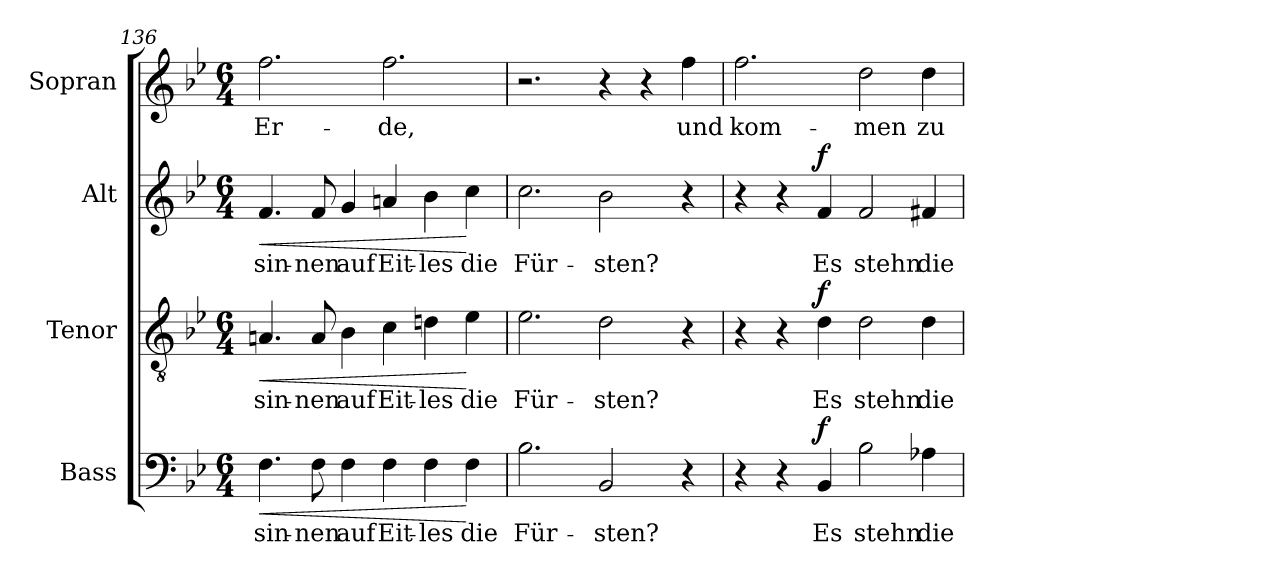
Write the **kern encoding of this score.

**kern	**text	**dynam	**kern	**text	**dynam	**kern	**text	**dynam	**kern	**text
*part4	*part4	*part4	*part3	*part3	*part3	*part2	*part2	*part2	*part1	*part1
*staff4	*staff4	*staff4	*staff3	*staff3	*staff3	*staff2	*staff2	*staff2	*staff1	*staff1
*I"Bass	*	*	*I"Tenor	*	*	*I"Alt	*	*	*I"Sopran	*
*I'B.	*	*	*I'T.	*	*	*I'A.	*	*	*I'S.	*
*clefF4	*	*	*clefGv2	*	*	*clefG2	*	*	*clefG2	*
*k[b-e-]	*	*	*k[b-e-]	*	*	*k[b-e-]	*	*	*k[b-e-]	*
*B-:	*	*	*B-:	*	*	*B-:	*	*	*B-:	*
*M6/4	*	*	*M6/4	*	*	*M6/4	*	*	*M6/4	*
=136	=136	=136	=136	=136	=136	=136	=136	=136	=136	=136
!	!LO:LY:b	!LO:HP:b	!	!LO:LY:b	!LO:HP:b	!	!LO:LY:b	!LO:HP:b	!	!LO:LY:b
4.F\	sin-	<	4.An/	sin-	<	4.f/	sin-	<	2.ff\	Er-
!	!LO:LY:b	!	!	!LO:LY:b	!	!	!LO:LY:b	!	!	!
8F\	-nen	.	8A/	-nen	.	8f/	-nen	.	.	.
!	!LO:LY:b	!	!	!LO:LY:b	!	!	!LO:LY:b	!	!	!
4F\	auf	.	4B-\	auf	.	4g/	auf	.	.	.
!	!LO:LY:b	!	!	!LO:LY:b	!	!	!LO:LY:b	!	!	!LO:LY:b
4F\	Eit-	.	4c\	Eit-	.	4an/	Eit-	.	2.ff\	-de,
!	!LO:LY:b	!	!	!LO:LY:b	!	!	!LO:LY:b	!	!	!
4F\	-les	.	4dn\	-les	.	4b-\	-les	.	.	.
!	!LO:LY:b	!	!	!LO:LY:b	!	!	!LO:LY:b	!	!	!
4F\	die	[	4e-\	die	[	4cc\	die	[	.	.
=137	=137	=137	=137	=137	=137	=137	=137	=137	=137	=137
!	!LO:LY:b	!	!	!LO:LY:b	!	!	!LO:LY:b	!	!	!
2.B-\	Für-	.	2.e-\	Für-	.	2.cc\	Für-	.	2.r	.
!	!LO:LY:b	!	!	!LO:LY:b	!	!	!LO:LY:b	!	!	!
2BB-/	-sten?	.	2d\	-sten?	.	2b-\	-sten?	.	4r	.
.	.	.	.	.	.	.	.	.	4r	.
!	!	!	!	!	!	!	!	!	!	!LO:LY:b
4r	.	.	4r	.	.	4r	.	.	4ff\	und
!!LO:PB:g=z
=138	=138	=138	=138	=138	=138	=138	=138	=138	=138	=138
!	!	!	!	!	!	!	!	!	!	!LO:LY:b
4r	.	.	4r	.	.	4r	.	.	2.ff\	kom-
4r	.	.	4r	.	.	4r	.	.	.	.
!	!LO:LY:b	!LO:DY:a	!	!LO:LY:b	!LO:DY:a	!	!LO:LY:b	!LO:DY:a	!	!
4BB-/	Es	f	4d\	Es	f	4f/	Es	f	.	.
!	!LO:LY:b	!	!	!LO:LY:b	!	!	!LO:LY:b	!	!	!LO:LY:b
2B-\	stehn	.	2d\	stehn	.	2f/	stehn	.	2dd\	-men
!	!LO:LY:b	!	!	!LO:LY:b	!	!	!LO:LY:b	!	!	!LO:LY:b
4A-X\	die	.	4d\	die	.	4f#X/	die	.	4dd\	zu-
=	=	=	=	=	=	=	=	=	=	=
*-	*-	*-	*-	*-	*-	*-	*-	*-	*-	*-
